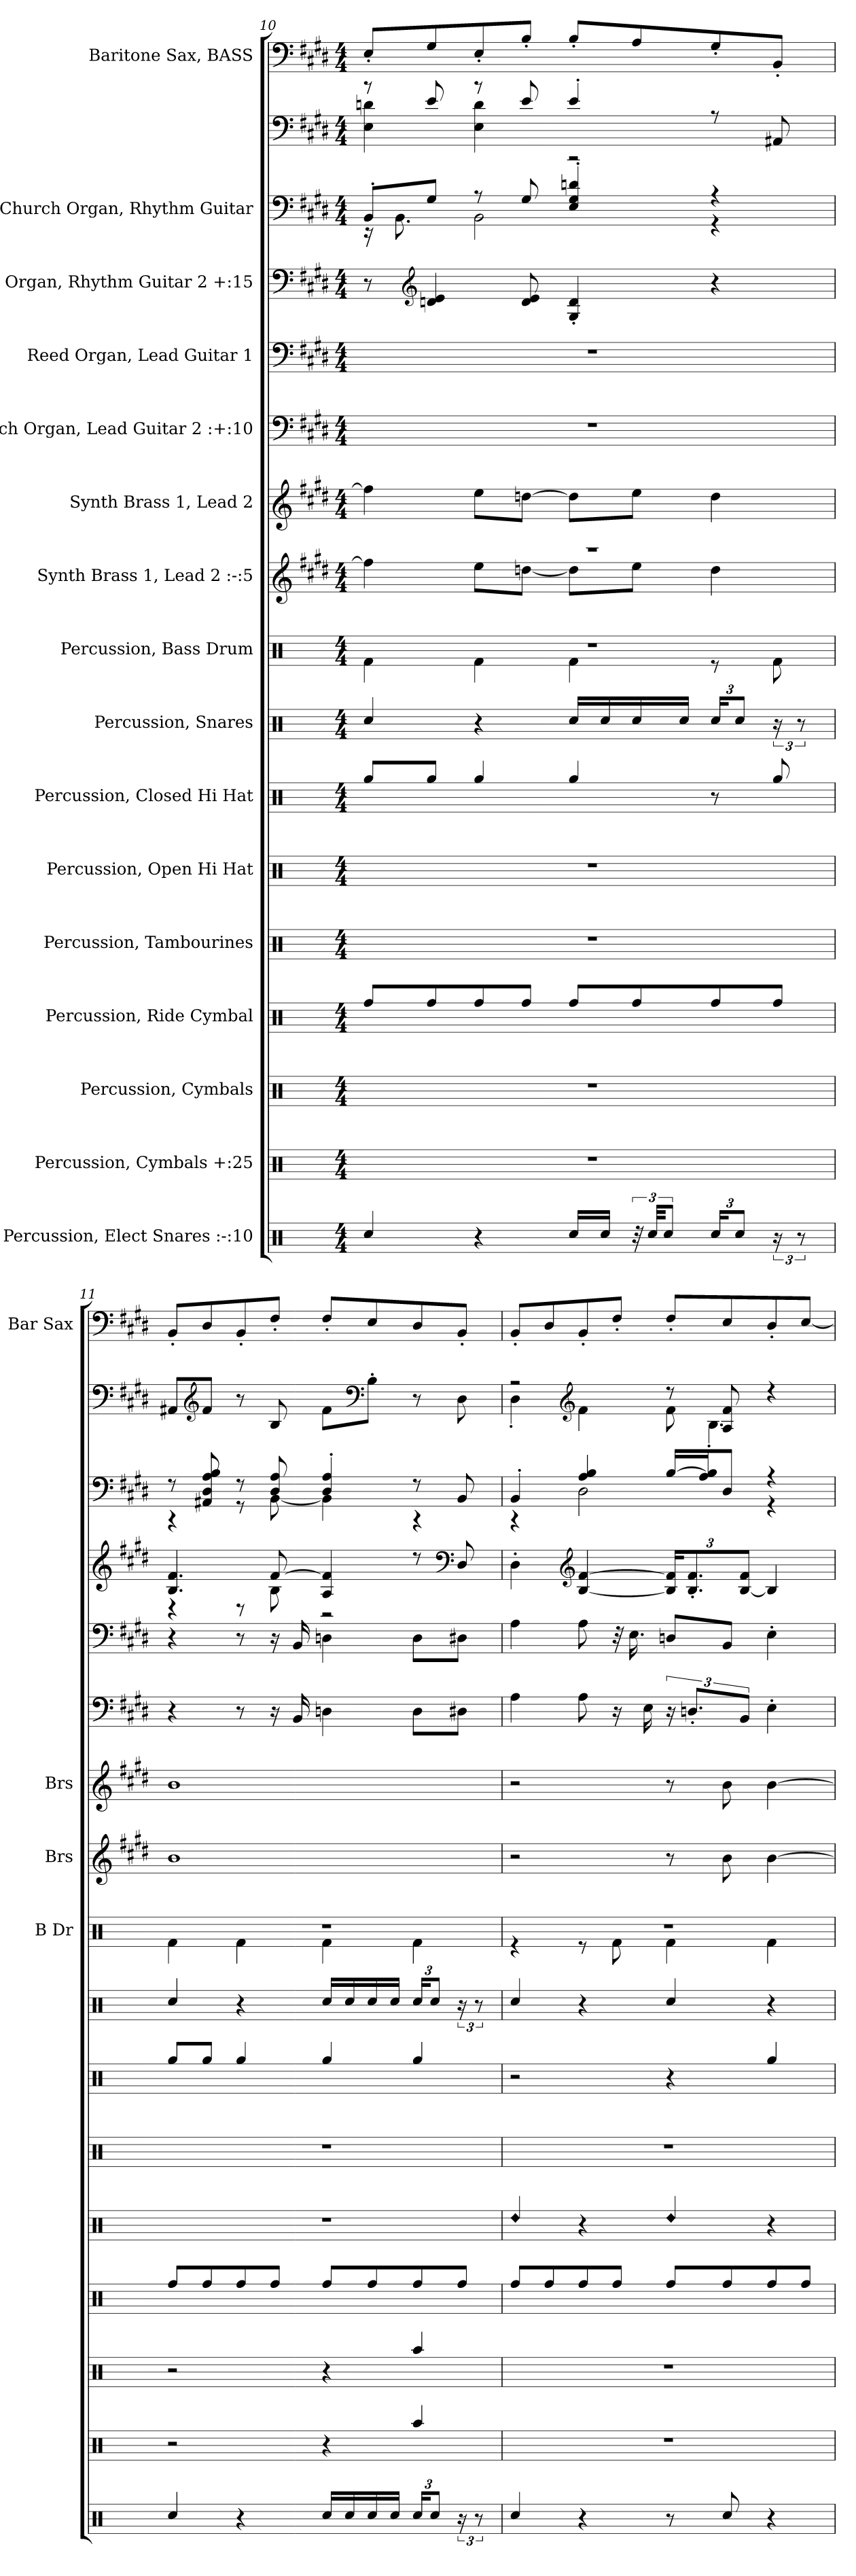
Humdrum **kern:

**kern	**kern	**kern	**kern	**kern	**kern	**kern	**kern	**kern	**kern	**kern	**kern	**kern	**kern	**kern	**kern	**kern
*part16	*part15	*part14	*part13	*part12	*part11	*part10	*part9	*part8	*part7	*part6	*part5	*part4	*part3	*part2	*part2	*part1
*staff17	*staff16	*staff15	*staff14	*staff13	*staff12	*staff11	*staff10	*staff9	*staff8	*staff7	*staff6	*staff5	*staff4	*staff3	*staff2	*staff1
*I"Percussion, Elect Snares :-:10	*I"Percussion, Cymbals  +:25	*I"Percussion, Cymbals	*I"Percussion, Ride Cymbal	*I"Percussion, Tambourines	*I"Percussion, Open Hi Hat	*I"Percussion, Closed Hi Hat	*I"Percussion, Snares	*I"Percussion, Bass Drum	*I"Synth Brass 1, Lead 2 :-:5	*I"Synth Brass 1, Lead 2	*I"Church Organ, Lead Guitar 2 :+:10	*I"Reed Organ, Lead Guitar 1	*I"Reed Organ, Rhythm Guitar 2 +:15	*I"Church Organ, Rhythm Guitar	*	*I"Baritone Sax, BASS
*	*	*	*	*	*	*	*	*I'B Dr	*I'Brs	*I'Brs	*	*	*	*	*	*I'Bar Sax
!!LO:PB:g=z
*clefX	*clefX	*clefX	*clefX	*clefX	*clefX	*clefX	*clefX	*clefX	*clefG2	*clefG2	*clefF4	*clefF4	*clefF4	*clefF4	*clefF4	*clefF4
*	*	*	*	*	*	*	*	*	*	*	*	*	*	*	*	*ITrd12c21
*k[]	*k[]	*k[]	*k[]	*k[]	*k[]	*k[]	*k[]	*k[]	*k[f#c#g#d#]	*k[f#c#g#d#]	*k[f#c#g#d#]	*k[f#c#g#d#]	*k[f#c#g#d#]	*k[f#c#g#d#]	*k[f#c#g#d#]	*k[f#c#g#d#]
*M4/4	*M4/4	*M4/4	*M4/4	*M4/4	*M4/4	*M4/4	*M4/4	*M4/4	*M4/4	*M4/4	*M4/4	*M4/4	*M4/4	*M4/4	*M4/4	*M4/4
=10	=10	=10	=10	=10	=10	=10	=10	=10	=10	=10	=10	=10	=10	=10	=10	=10
*	*	*	*	*	*	*	*	*^	*^	*	*	*	*	*^	*^	*
4Rcc/	1r	1r	8Rff/L	1r	1r	8Rgg/L	4Rcc/	1r	4Rf\	1r	4ff#\]	4ff#\]	1r	1r	8r	8BB'/L	16r	8r	4E\ 4dn\	8EE'/L
.	.	.	.	.	.	.	.	.	.	.	.	.	.	.	.	.	8.BB\	.	.	.
*	*	*	*	*	*	*	*	*	*	*	*	*	*	*	*clefG2	*	*	*	*	*
.	.	.	8Rff/	.	.	8Rgg/J	.	.	.	.	.	.	.	.	4dn/ 4e/	8G#/J	.	8e/	.	8GG#/
4r	.	.	8Rff/	.	.	4Rgg/	4r	.	4Rf\	.	8ee\L	8ee\L	.	.	.	8r	2BB\	8r	4E\ 4d\	8EE'/
.	.	.	8Rff/J	.	.	.	.	.	.	.	[8ddn\J	[8ddn\J	.	.	8d/ 8e/	8G#/	.	8e/	.	8BB'/J
16Rcc/LL	.	.	8Rff/L	.	.	4Rgg/	16Rcc/LL	.	4Rf\	.	8dd\L]	8dd\L]	.	.	4G#/' 4d/'	4E/' 4G#/' 4dn/'	.	4e'/	2r	8BB'/L
16Rcc/JJ	.	.	.	.	.	.	16Rcc/	.	.	.	.	.	.	.	.	.	.	.	.	.
48r	.	.	8Rff/	.	.	.	16Rcc/	.	.	.	8ee\J	8ee\J	.	.	.	.	.	.	.	8AA/
48Rcc/KKL	.	.	.	.	.	.	.	.	.	.	.	.	.	.	.	.	.	.	.	.
12Rcc/J	.	.	.	.	.	.	.	.	.	.	.	.	.	.	.	.	.	.	.	.
.	.	.	.	.	.	.	16Rcc/JJ	.	.	.	.	.	.	.	.	.	.	.	.	.
24Rcc/KL	.	.	8Rff/	.	.	8r	24Rcc/KL	.	8r	.	4dd\	4dd\	.	.	4r	4r	4r	8r	.	8GG#'/
12Rcc/J	.	.	.	.	.	.	12Rcc/J	.	.	.	.	.	.	.	.	.	.	.	.	.
24r	.	.	8Rff/J	.	.	8Rgg/	24r	.	8Rf\	.	.	.	.	.	.	.	.	8AA#X/	.	8BBB'/J
12r	.	.	.	.	.	.	12r	.	.	.	.	.	.	.	.	.	.	.	.	.
*	*	*	*	*	*	*	*	*	*	*v	*v	*	*	*	*	*	*	*v	*v	*
=11	=11	=11	=11	=11	=11	=11	=11	=11	=11	=11	=11	=11	=11	=11	=11	=11	=11	=11
*	*	*	*	*	*	*	*	*	*	*	*	*	*	*^	*	*	*	*
4Rcc/	2r	2r	8Rff/L	1r	1r	8Rgg/L	4Rcc/	1r	4Rf\	1b	1b	4r	4r	4.B/ 4.f#/	4r	8r	4r	8AA#X/L	8BBB'/L
*	*	*	*	*	*	*	*	*	*	*	*	*	*	*	*	*	*	*clefG2	*
.	.	.	8Rff/	.	.	8Rgg/J	.	.	.	.	.	.	.	.	.	8AA#X/ 8D#/ 8A/ 8B/	.	8f#/J	8DD#/
4r	.	.	8Rff/	.	.	4Rgg/	4r	.	4Rf\	.	.	8r	8r	.	8r	8r	8r	8r	8BBB'/
.	.	.	8Rff/J	.	.	.	.	.	.	.	.	16r	16r	[8f#/	8B\	8D#/ 8A/	[8BB\	8B/	8FF#'/J
.	.	.	.	.	.	.	.	.	.	.	.	16BB/	16BB/	.	.	.	.	.	.
16Rcc/LL	4r	4r	8Rff/L	.	.	4Rgg/	16Rcc/LL	.	4Rf\	.	.	4Dn\	4Dn\	4A/ 4f#/]	2r	4D#/' 4A/'	4BB\]	8f#\L	8FF#'/L
16Rcc/	.	.	.	.	.	.	16Rcc/	.	.	.	.	.	.	.	.	.	.	.	.
*	*	*	*	*	*	*	*	*	*	*	*	*	*	*	*	*	*	*clefF4	*
16Rcc/	.	.	8Rff/	.	.	.	16Rcc/	.	.	.	.	.	.	.	.	.	.	8B'\J	8EE/
16Rcc/JJ	.	.	.	.	.	.	16Rcc/JJ	.	.	.	.	.	.	.	.	.	.	.	.
24Rcc/KL	4Raa/	4Raa/	8Rff/	.	.	4Rgg/	24Rcc/KL	.	4Rf\	.	.	8D\L	8D\L	8r	.	8r	4r	8r	8DD#/
12Rcc/J	.	.	.	.	.	.	12Rcc/J	.	.	.	.	.	.	.	.	.	.	.	.
*	*	*	*	*	*	*	*	*	*	*	*	*	*	*clefF4	*	*	*	*	*
24r	.	.	8Rff/J	.	.	.	24r	.	.	.	.	8D#X\J	8D#X\J	8D#/	.	8BB/	.	8D#\	8BBB'/J
12r	.	.	.	.	.	.	12r	.	.	.	.	.	.	.	.	.	.	.	.
*	*	*	*	*	*	*	*	*	*	*	*	*	*	*v	*v	*	*	*	*
!!LO:PB:g=z
=12	=12	=12	=12	=12	=12	=12	=12	=12	=12	=12	=12	=12	=12	=12	=12	=12	=12	=12
!	!	!	!	!LO:N:head=diamond	!	!	!	!	!	!	!	!	!	!	!	!	!	!
*	*	*	*	*	*	*	*	*	*	*	*	*	*	*	*	*	*^	*
4Rcc/	1r	1r	8Rff/L	4Rdd/	1r	2r	4Rcc/	1r	4r	2r	2r	4A\	4A\	4D#'\	4BB'/	4r	2r	4D#'\	8BBB'/L
.	.	.	8Rff/	.	.	.	.	.	.	.	.	.	.	.	.	.	.	.	8DD#/
*	*	*	*	*	*	*	*	*	*	*	*	*	*	*clefG2	*	*	*clefG2	*	*
4r	.	.	8Rff/	4r	.	.	4r	.	8r	.	.	8A\	8A\	[4B/ [4f#/	4A/ 4B/	2D#\	.	4f#\	8BBB'/
.	.	.	8Rff/J	.	.	.	.	.	8Rf\	.	.	16r	32r	.	.	.	.	.	8FF#'/J
.	.	.	.	.	.	.	.	.	.	.	.	.	16.E\	.	.	.	.	.	.
.	.	.	.	.	.	.	.	.	.	.	.	16E\	.	.	.	.	.	.	.
!	!	!	!	!LO:N:head=diamond	!	!	!	!	!	!	!	!	!	!	!	!	!	!	!
*	*	*	*	*	*	*	*	*	*	*	*	*	*	*Xbrackettup	*	*	*	*	*
8r	.	.	8Rff/L	4Rdd/	.	4r	4Rcc/	.	4Rf\	8r	8r	24r	8Dn/L	24B/] 24f#/]KL	[16B/LL	.	8r	8f#\	8FF#'/L
.	.	.	.	.	.	.	.	.	.	.	.	12.Dn'/L	.	12.B/' 12.f#/'	.	.	.	.	.
.	.	.	.	.	.	.	.	.	.	.	.	.	.	.	16A/ 16B/]J	.	.	.	.
8Rcc/	.	.	8Rff/	.	.	.	.	.	.	8b\	8b\	.	8BB/J	.	8D#/J	.	8A/ 8f#/	4.B'\	8EE/
.	.	.	.	.	.	.	.	.	.	.	.	12BB/J	.	[12B/ 12f#/J	.	.	.	.	.
4r	.	.	8Rff/	4r	.	4Rgg/	4r	.	4Rf\	[4b\	[4b\	4E'\	4E'\	4B/]	4r	4r	4r	.	8DD#'/
.	.	.	8Rff/J	.	.	.	.	.	.	.	.	.	.	.	.	.	.	.	[8EE/J
*	*	*	*	*	*	*	*	*	*	*	*	*	*	*	*v	*v	*	*	*
*	*	*	*	*	*	*	*	*v	*v	*	*	*	*	*	*	*v	*v	*
=	=	=	=	=	=	=	=	=	=	=	=	=	=	=	=	=
*-	*-	*-	*-	*-	*-	*-	*-	*-	*-	*-	*-	*-	*-	*-	*-	*-
